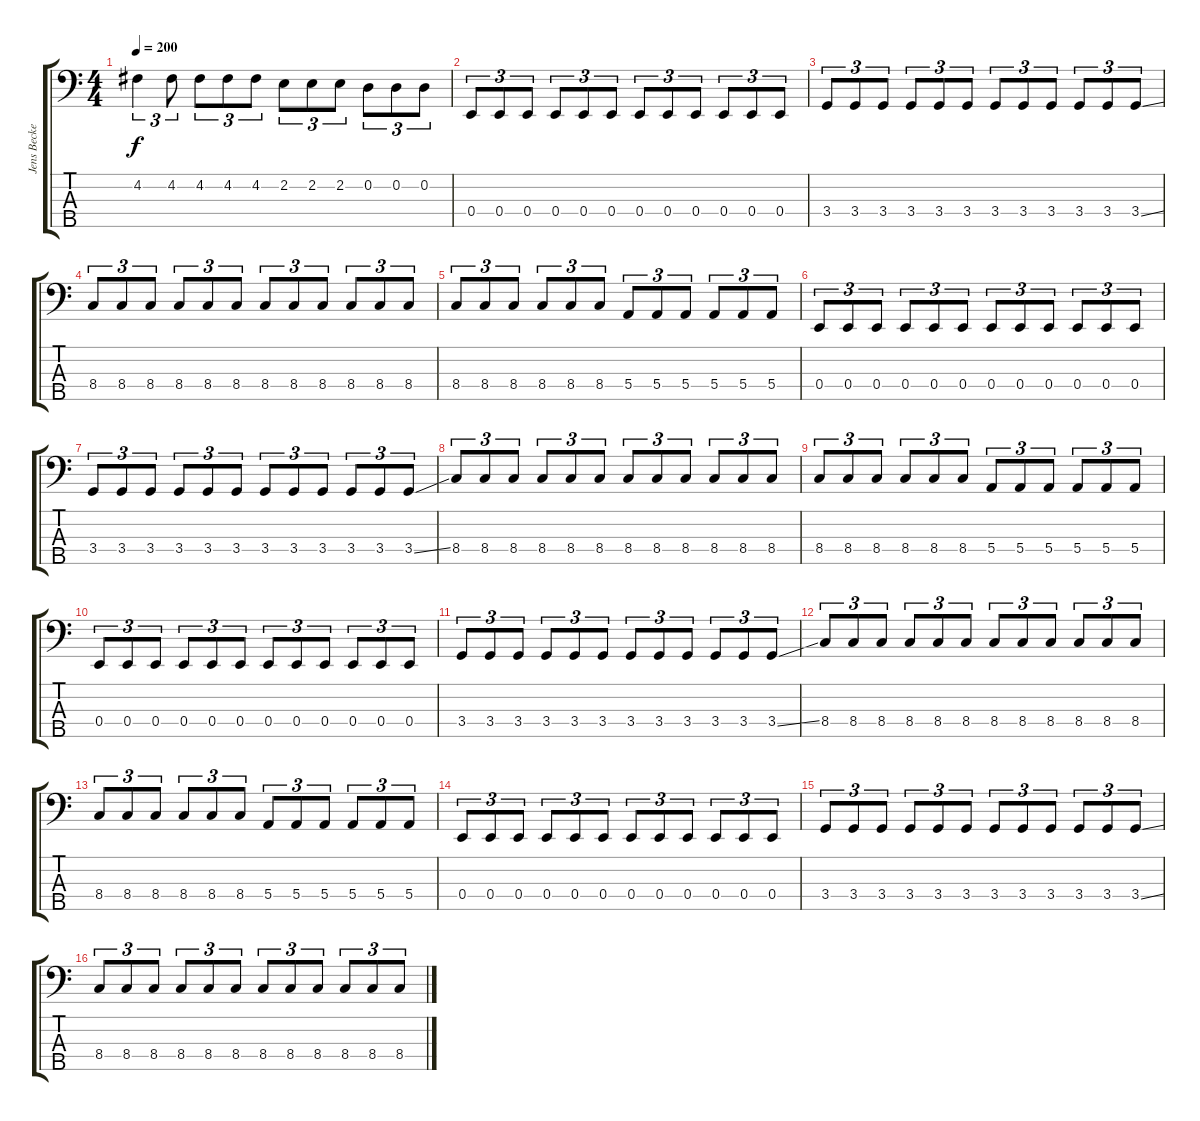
\track ("Jens Becker" "Jens Becke") {instrument electricbassfinger}
\staff {score tabs}
\tuning (G2 D2 A1 E1 B0) {hide}
\ts (4 4)
\tempo 200
\clef f4
\ks c
4.2.4{tu (3 2) dy f} 4.2.8{tu (3 2)} 4.2.8{tu (3 2)} 4.2.8{tu (3 2)} 4.2.8{tu (3 2)} 2.2.8{tu (3 2)} 2.2.8{tu (3 2)} 2.2.8{tu (3 2)} 0.2.8{tu (3 2)} 0.2.8{tu (3 2)} 0.2.8{tu (3 2)} |
0.4.8{tu (3 2)} 0.4.8{tu (3 2)} 0.4.8{tu (3 2)} 0.4.8{tu (3 2)} 0.4.8{tu (3 2)} 0.4.8{tu (3 2)} 0.4.8{tu (3 2)} 0.4.8{tu (3 2)} 0.4.8{tu (3 2)} 0.4.8{tu (3 2)} 0.4.8{tu (3 2)} 0.4.8{tu (3 2)} |
3.4.8{tu (3 2)} 3.4.8{tu (3 2)} 3.4.8{tu (3 2)} 3.4.8{tu (3 2)} 3.4.8{tu (3 2)} 3.4.8{tu (3 2)} 3.4.8{tu (3 2)} 3.4.8{tu (3 2)} 3.4.8{tu (3 2)} 3.4.8{tu (3 2)} 3.4.8{tu (3 2)} 3.4{ss}.8{tu (3 2)} |
8.4.8{tu (3 2)} 8.4.8{tu (3 2)} 8.4.8{tu (3 2)} 8.4.8{tu (3 2)} 8.4.8{tu (3 2)} 8.4.8{tu (3 2)} 8.4.8{tu (3 2)} 8.4.8{tu (3 2)} 8.4.8{tu (3 2)} 8.4.8{tu (3 2)} 8.4.8{tu (3 2)} 8.4.8{tu (3 2)} |
8.4.8{tu (3 2)} 8.4.8{tu (3 2)} 8.4.8{tu (3 2)} 8.4.8{tu (3 2)} 8.4.8{tu (3 2)} 8.4.8{tu (3 2)} 5.4.8{tu (3 2)} 5.4.8{tu (3 2)} 5.4.8{tu (3 2)} 5.4.8{tu (3 2)} 5.4.8{tu (3 2)} 5.4.8{tu (3 2)} |
0.4.8{tu (3 2)} 0.4.8{tu (3 2)} 0.4.8{tu (3 2)} 0.4.8{tu (3 2)} 0.4.8{tu (3 2)} 0.4.8{tu (3 2)} 0.4.8{tu (3 2)} 0.4.8{tu (3 2)} 0.4.8{tu (3 2)} 0.4.8{tu (3 2)} 0.4.8{tu (3 2)} 0.4.8{tu (3 2)} |
3.4.8{tu (3 2)} 3.4.8{tu (3 2)} 3.4.8{tu (3 2)} 3.4.8{tu (3 2)} 3.4.8{tu (3 2)} 3.4.8{tu (3 2)} 3.4.8{tu (3 2)} 3.4.8{tu (3 2)} 3.4.8{tu (3 2)} 3.4.8{tu (3 2)} 3.4.8{tu (3 2)} 3.4{ss}.8{tu (3 2)} |
8.4.8{tu (3 2)} 8.4.8{tu (3 2)} 8.4.8{tu (3 2)} 8.4.8{tu (3 2)} 8.4.8{tu (3 2)} 8.4.8{tu (3 2)} 8.4.8{tu (3 2)} 8.4.8{tu (3 2)} 8.4.8{tu (3 2)} 8.4.8{tu (3 2)} 8.4.8{tu (3 2)} 8.4.8{tu (3 2)} |
8.4.8{tu (3 2)} 8.4.8{tu (3 2)} 8.4.8{tu (3 2)} 8.4.8{tu (3 2)} 8.4.8{tu (3 2)} 8.4.8{tu (3 2)} 5.4.8{tu (3 2)} 5.4.8{tu (3 2)} 5.4.8{tu (3 2)} 5.4.8{tu (3 2)} 5.4.8{tu (3 2)} 5.4.8{tu (3 2)} |
0.4.8{tu (3 2)} 0.4.8{tu (3 2)} 0.4.8{tu (3 2)} 0.4.8{tu (3 2)} 0.4.8{tu (3 2)} 0.4.8{tu (3 2)} 0.4.8{tu (3 2)} 0.4.8{tu (3 2)} 0.4.8{tu (3 2)} 0.4.8{tu (3 2)} 0.4.8{tu (3 2)} 0.4.8{tu (3 2)} |
3.4.8{tu (3 2)} 3.4.8{tu (3 2)} 3.4.8{tu (3 2)} 3.4.8{tu (3 2)} 3.4.8{tu (3 2)} 3.4.8{tu (3 2)} 3.4.8{tu (3 2)} 3.4.8{tu (3 2)} 3.4.8{tu (3 2)} 3.4.8{tu (3 2)} 3.4.8{tu (3 2)} 3.4{ss}.8{tu (3 2)} |
8.4.8{tu (3 2)} 8.4.8{tu (3 2)} 8.4.8{tu (3 2)} 8.4.8{tu (3 2)} 8.4.8{tu (3 2)} 8.4.8{tu (3 2)} 8.4.8{tu (3 2)} 8.4.8{tu (3 2)} 8.4.8{tu (3 2)} 8.4.8{tu (3 2)} 8.4.8{tu (3 2)} 8.4.8{tu (3 2)} |
8.4.8{tu (3 2)} 8.4.8{tu (3 2)} 8.4.8{tu (3 2)} 8.4.8{tu (3 2)} 8.4.8{tu (3 2)} 8.4.8{tu (3 2)} 5.4.8{tu (3 2)} 5.4.8{tu (3 2)} 5.4.8{tu (3 2)} 5.4.8{tu (3 2)} 5.4.8{tu (3 2)} 5.4.8{tu (3 2)} |
0.4.8{tu (3 2)} 0.4.8{tu (3 2)} 0.4.8{tu (3 2)} 0.4.8{tu (3 2)} 0.4.8{tu (3 2)} 0.4.8{tu (3 2)} 0.4.8{tu (3 2)} 0.4.8{tu (3 2)} 0.4.8{tu (3 2)} 0.4.8{tu (3 2)} 0.4.8{tu (3 2)} 0.4.8{tu (3 2)} |
3.4.8{tu (3 2)} 3.4.8{tu (3 2)} 3.4.8{tu (3 2)} 3.4.8{tu (3 2)} 3.4.8{tu (3 2)} 3.4.8{tu (3 2)} 3.4.8{tu (3 2)} 3.4.8{tu (3 2)} 3.4.8{tu (3 2)} 3.4.8{tu (3 2)} 3.4.8{tu (3 2)} 3.4{ss}.8{tu (3 2)} |
8.4.8{tu (3 2)} 8.4.8{tu (3 2)} 8.4.8{tu (3 2)} 8.4.8{tu (3 2)} 8.4.8{tu (3 2)} 8.4.8{tu (3 2)} 8.4.8{tu (3 2)} 8.4.8{tu (3 2)} 8.4.8{tu (3 2)} 8.4.8{tu (3 2)} 8.4.8{tu (3 2)} 8.4.8{tu (3 2)}
